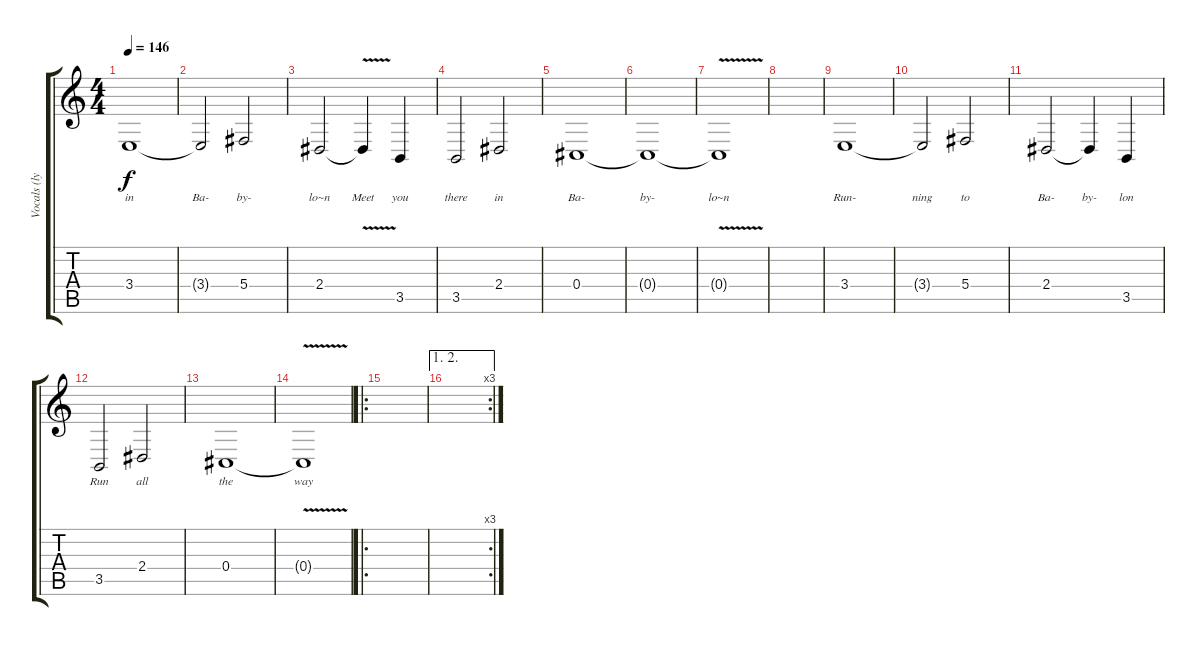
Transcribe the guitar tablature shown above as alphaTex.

\track ("Vocals (lyrics)" "Vocals (ly") {instrument sopranosax}
\staff {score tabs}
\tuning (Eb4 Bb3 Gb3 Db3 Ab2 Db2) {hide}
\ts (4 4)
\tempo 146
\clef g2
\ks c
3.4.1{lyrics (0 "in") lyrics (1 "") lyrics (2 "") lyrics (3 "") lyrics (4 "") dy f} |
3.4{t}.2{lyrics (0 "Ba-") lyrics (1 "") lyrics (2 "") lyrics (3 "") lyrics (4 "")} 5.4.2{lyrics (0 "by-") lyrics (1 "") lyrics (2 "") lyrics (3 "") lyrics (4 "")} |
2.4.2{lyrics (0 "lo~n") lyrics (1 "") lyrics (2 "") lyrics (3 "") lyrics (4 "")} 2.4{v t}.4{lyrics (0 "Meet") lyrics (1 "") lyrics (2 "") lyrics (3 "") lyrics (4 "")} 3.5.4{lyrics (0 "you") lyrics (1 "") lyrics (2 "") lyrics (3 "") lyrics (4 "")} |
3.5.2{lyrics (0 "there") lyrics (1 "") lyrics (2 "") lyrics (3 "") lyrics (4 "")} 2.4.2{lyrics (0 "in") lyrics (1 "") lyrics (2 "") lyrics (3 "") lyrics (4 "")} |
0.4.1{lyrics (0 "Ba-") lyrics (1 "") lyrics (2 "") lyrics (3 "") lyrics (4 "")} |
0.4{t}.1{lyrics (0 "by-") lyrics (1 "") lyrics (2 "") lyrics (3 "") lyrics (4 "")} |
0.4{v t}.1{lyrics (0 "lo~n") lyrics (1 "") lyrics (2 "") lyrics (3 "") lyrics (4 "")} |
|
3.4.1{lyrics (0 "Run-") lyrics (1 "") lyrics (2 "") lyrics (3 "") lyrics (4 "")} |
3.4{t}.2{lyrics (0 "ning") lyrics (1 "") lyrics (2 "") lyrics (3 "") lyrics (4 "")} 5.4.2{lyrics (0 "to") lyrics (1 "") lyrics (2 "") lyrics (3 "") lyrics (4 "")} |
2.4.2{lyrics (0 "Ba-") lyrics (1 "") lyrics (2 "") lyrics (3 "") lyrics (4 "")} 2.4{t}.4{lyrics (0 "by-") lyrics (1 "") lyrics (2 "") lyrics (3 "") lyrics (4 "")} 3.5.4{lyrics (0 "lon") lyrics (1 "") lyrics (2 "") lyrics (3 "") lyrics (4 "")} |
3.5.2{lyrics (0 "Run") lyrics (1 "") lyrics (2 "") lyrics (3 "") lyrics (4 "")} 2.4.2{lyrics (0 "all") lyrics (1 "") lyrics (2 "") lyrics (3 "") lyrics (4 "")} |
0.4.1{lyrics (0 "the") lyrics (1 "") lyrics (2 "") lyrics (3 "") lyrics (4 "")} |
0.4{v t}.1{lyrics (0 "way") lyrics (1 "") lyrics (2 "") lyrics (3 "") lyrics (4 "")} |
\ro
|
\ae (1 2)
\rc 3
